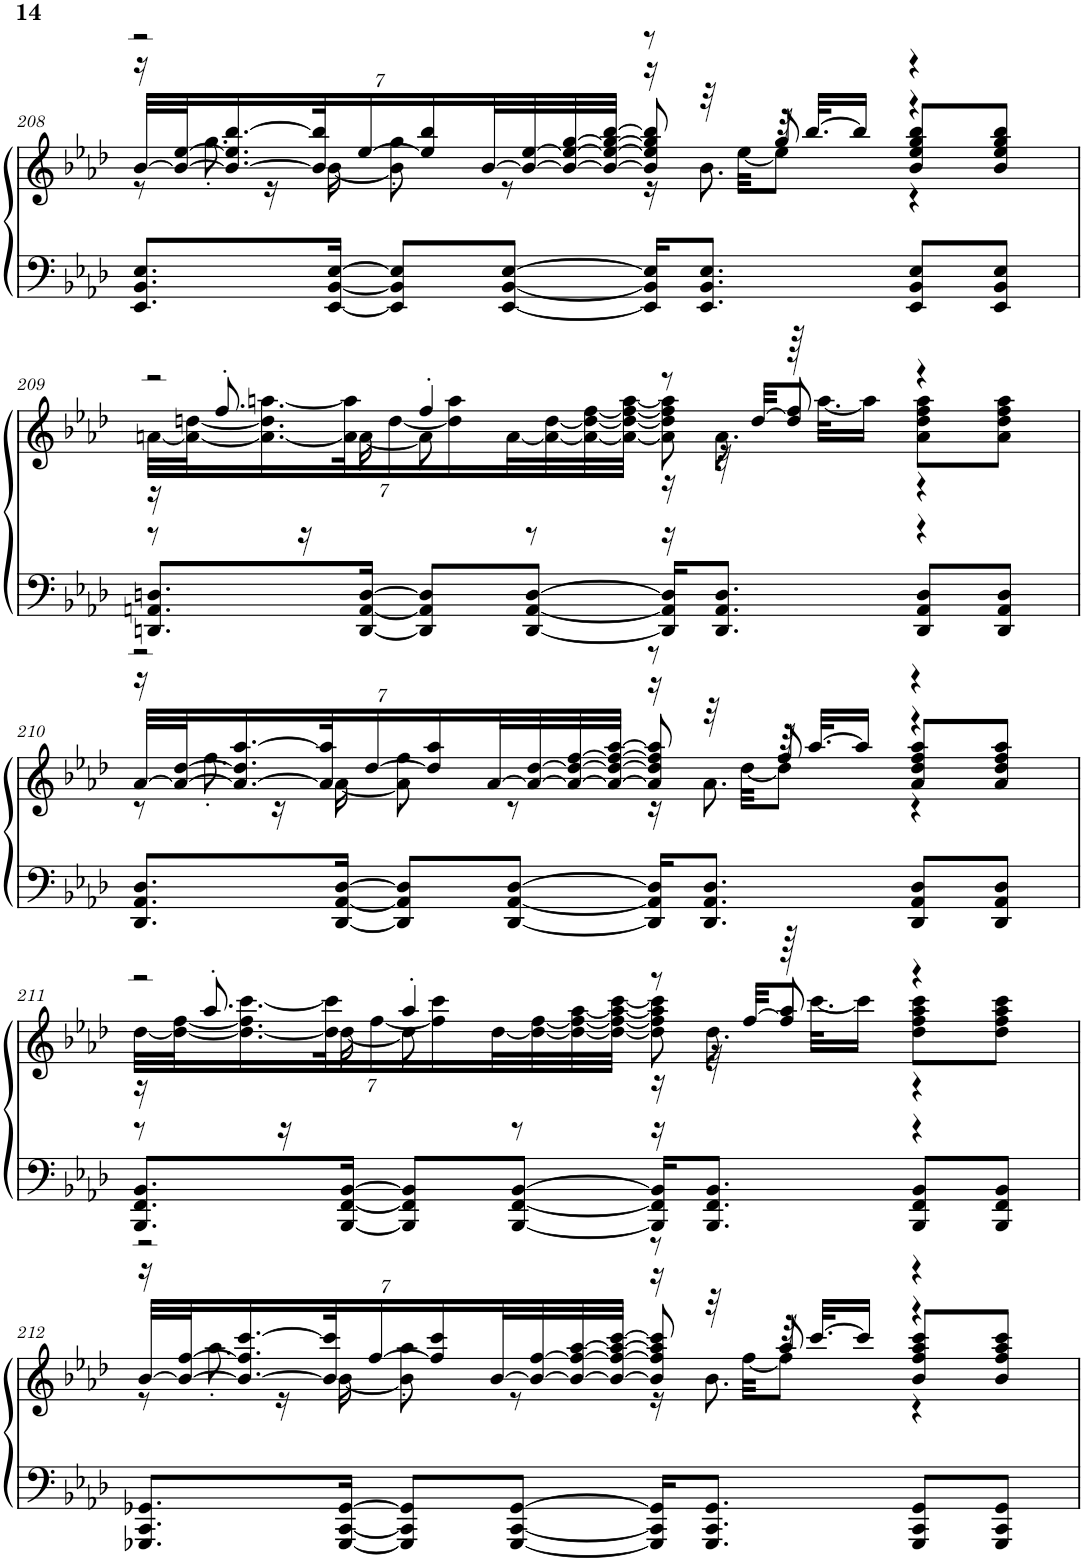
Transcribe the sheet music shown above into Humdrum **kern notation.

**kern	**kern
*part1	*part1
*staff2	*staff1
*I"Piano	*
*I'Pno.	*
!!LO:PB:g=z
*clefF4	*clefF4
*k[b-e-a-d-]	*k[b-e-a-d-]
*M4/4	*M4/4
=208	=208
*	*^
*	*	*^
*	*	*	*Xbrackettup
*	*	*	*^
8.EE-/ 8.BB-/ 8.E-/L	2r	16r	[28b-/LLL	8r
.	.	.	28b-/_ [28ee-/J	.
.	.	8.gg'\	.	.
.	.	.	14.b-/_ 14.ee-/] [14.bb-/	.
.	.	.	.	16r
.	.	.	28b-/] 28bb-/]K	.
[16EE-/ [16BB-/ [16E-/Jk	.	.	.	[16b-\
.	.	.	[14ee-/	.
8EE-/] 8BB-/] 8E-/]L	.	4gg'\	.	8b-\]
.	.	.	14ee-/] 14bb-/	.
.	.	.	[28b-/L	.
[8EE-/ [8BB-/ [8E-/J	.	.	.	8r
.	.	.	28b-/_ [28ee-/	.
.	.	.	28b-/_ 28ee-/_ [28gg/	.
.	.	.	28b-/_ 28ee-/_ 28gg/_ [28bb-/JJJ	.
16EE-/] 16BB-/] 16E-/]KL	8r	16r	8b-/] 8ee-/] 8gg/] 8bb-/]	16r
8.EE-/ 8.BB-/ 8.E-/J	.	32r	.	8.b-\
.	.	[32ee-\KKL	.	.
.	8gg/	8ee-\J]	64r	.
.	.	.	[32.bb-/KLL	.
.	.	.	16bb-/JJ]	.
8EE-/ 8BB-/ 8E-/L	4r	4r	8b-/ 8ee-/ 8gg/ 8bb-/L	4r
8EE-/ 8BB-/ 8E-/J	.	.	8b-/ 8ee-/ 8gg/ 8bb-/J	.
!!LO:LB:g=z	!!	!!	!!
=209	=209	=209	=209	=209
8.DDn/ 8.AAn/ 8.Dn/L	2r	[28an\LLL	16r	8r
.	.	28a\_ [28ddn\J	.	.
.	.	.	8.ff'/	.
.	.	14.a\_ 14.dd\] [14.aan\	.	.
.	.	.	.	16r
.	.	28a\] 28aa\]K	.	.
[16DD/ [16AA/ [16D/Jk	.	.	.	[16a\
.	.	[14dd\	.	.
8DD/] 8AA/] 8D/]L	.	.	4ff'/	8a\]
.	.	14dd\] 14aa\	.	.
.	.	[28a\L	.	.
[8DD/ [8AA/ [8D/J	.	.	.	8r
.	.	28a\_ [28dd\	.	.
.	.	28a\_ 28dd\_ [28ff\	.	.
.	.	28a\_ 28dd\_ 28ff\_ [28aa\JJJ	.	.
16DD/] 16AA/] 16D/]KL	8r	8a\] 8dd\] 8ff\] 8aa\]	16r	16r
8.DD/ 8.AA/ 8.D/J	.	.	32r	8.a\
.	.	.	[32dd/KKL	.
.	8ff/	64r	8dd/J]	.
.	.	[32.aa\KLL	.	.
.	.	16aa\JJ]	.	.
8DD/ 8AA/ 8D/L	4r	8a\ 8dd\ 8ff\ 8aa\L	4r	4r
8DD/ 8AA/ 8D/J	.	8a\ 8dd\ 8ff\ 8aa\J	.	.
!!LO:LB:g=z	!!	!!	!!
=210	=210	=210	=210	=210
8.DD-/ 8.AA-/ 8.D-/L	2r	16r	[28a-/LLL	8r
.	.	.	28a-/_ [28dd-/J	.
.	.	8.ff'\	.	.
.	.	.	14.a-/_ 14.dd-/] [14.aa-/	.
.	.	.	.	16r
.	.	.	28a-/] 28aa-/]K	.
[16DD-/ [16AA-/ [16D-/Jk	.	.	.	[16a-\
.	.	.	[14dd-/	.
8DD-/] 8AA-/] 8D-/]L	.	4ff'\	.	8a-\]
.	.	.	14dd-/] 14aa-/	.
.	.	.	[28a-/L	.
[8DD-/ [8AA-/ [8D-/J	.	.	.	8r
.	.	.	28a-/_ [28dd-/	.
.	.	.	28a-/_ 28dd-/_ [28ff/	.
.	.	.	28a-/_ 28dd-/_ 28ff/_ [28aa-/JJJ	.
16DD-/] 16AA-/] 16D-/]KL	8r	16r	8a-/] 8dd-/] 8ff/] 8aa-/]	16r
8.DD-/ 8.AA-/ 8.D-/J	.	32r	.	8.a-\
.	.	[32dd-\KKL	.	.
.	8ff/	8dd-\J]	64r	.
.	.	.	[32.aa-/KLL	.
.	.	.	16aa-/JJ]	.
8DD-/ 8AA-/ 8D-/L	4r	4r	8a-/ 8dd-/ 8ff/ 8aa-/L	4r
8DD-/ 8AA-/ 8D-/J	.	.	8a-/ 8dd-/ 8ff/ 8aa-/J	.
!!LO:LB:g=z	!!	!!	!!
=211	=211	=211	=211	=211
8.BBB-/ 8.FF/ 8.BB-/L	2r	[28dd-\LLL	16r	8r
.	.	28dd-\_ [28ff\J	.	.
.	.	.	8.aa-'/	.
.	.	14.dd-\_ 14.ff\] [14.ccc\	.	.
.	.	.	.	16r
.	.	28dd-\] 28ccc\]K	.	.
[16BBB-/ [16FF/ [16BB-/Jk	.	.	.	[16dd-\
.	.	[14ff\	.	.
8BBB-/] 8FF/] 8BB-/]L	.	.	4aa-'/	8dd-\]
.	.	14ff\] 14ccc\	.	.
.	.	[28dd-\L	.	.
[8BBB-/ [8FF/ [8BB-/J	.	.	.	8r
.	.	28dd-\_ [28ff\	.	.
.	.	28dd-\_ 28ff\_ [28aa-\	.	.
.	.	28dd-\_ 28ff\_ 28aa-\_ [28ccc\JJJ	.	.
16BBB-/] 16FF/] 16BB-/]KL	8r	8dd-\] 8ff\] 8aa-\] 8ccc\]	16r	16r
8.BBB-/ 8.FF/ 8.BB-/J	.	.	32r	8.dd-\
.	.	.	[32ff/KKL	.
.	8aa-/	64r	8ff/J]	.
.	.	[32.ccc\KLL	.	.
.	.	16ccc\JJ]	.	.
8BBB-/ 8FF/ 8BB-/L	4r	8dd-\ 8ff\ 8aa-\ 8ccc\L	4r	4r
8BBB-/ 8FF/ 8BB-/J	.	8dd-\ 8ff\ 8aa-\ 8ccc\J	.	.
!!LO:LB:g=z	!!	!!	!!
=212	=212	=212	=212	=212
8.GGG-X/ 8.CC/ 8.GG-X/L	2r	16r	[28b-/LLL	8r
.	.	.	28b-/_ [28ff/J	.
.	.	8.aa-'\	.	.
.	.	.	14.b-/_ 14.ff/] [14.ccc/	.
.	.	.	.	16r
.	.	.	28b-/] 28ccc/]K	.
[16GGG-/ [16CC/ [16GG-/Jk	.	.	.	[16b-\
.	.	.	[14ff/	.
8GGG-/] 8CC/] 8GG-/]L	.	4aa-'\	.	8b-\]
.	.	.	14ff/] 14ccc/	.
.	.	.	[28b-/L	.
[8GGG-/ [8CC/ [8GG-/J	.	.	.	8r
.	.	.	28b-/_ [28ff/	.
.	.	.	28b-/_ 28ff/_ [28aa-/	.
.	.	.	28b-/_ 28ff/_ 28aa-/_ [28ccc/JJJ	.
16GGG-/] 16CC/] 16GG-/]KL	8r	16r	8b-/] 8ff/] 8aa-/] 8ccc/]	16r
8.GGG-/ 8.CC/ 8.GG-/J	.	32r	.	8.b-\
.	.	[32ff\KKL	.	.
.	8aa-/	8ff\J]	64r	.
.	.	.	[32.ccc/KLL	.
.	.	.	16ccc/JJ]	.
8GGG-/ 8CC/ 8GG-/L	4r	4r	8b-/ 8ff/ 8aa-/ 8ccc/L	4r
8GGG-/ 8CC/ 8GG-/J	.	.	8b-/ 8ff/ 8aa-/ 8ccc/J	.
*	*v	*v	*v	*v
=	=
*-	*-
